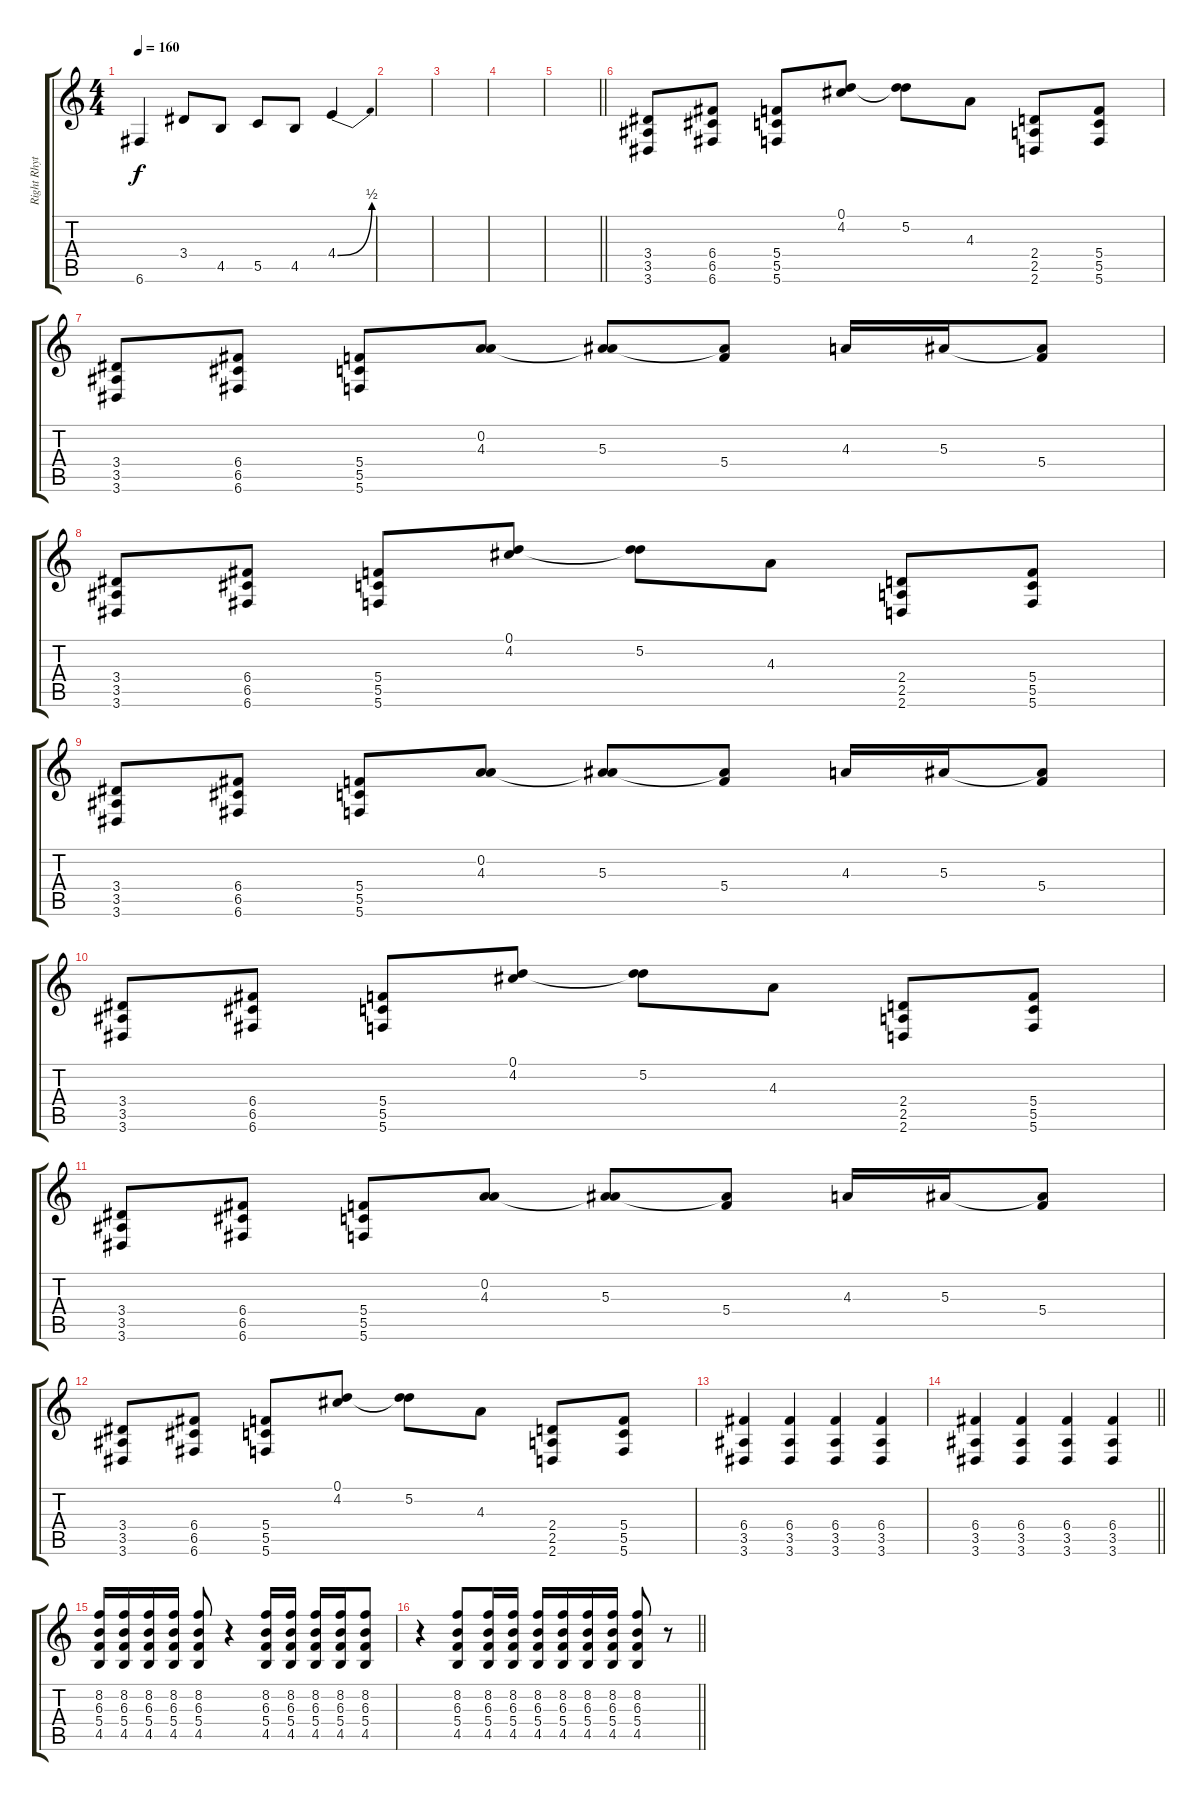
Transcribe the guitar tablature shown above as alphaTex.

\track ("Right Rhythm" "Right Rhyt") {instrument distortionguitar}
\staff {score tabs}
\tuning (D4 A3 F3 C3 G2 C2) {hide}
\ts (4 4)
\tempo 160
\clef g2
\ks c
6.6{t}.4{dy f} 3.4.8 4.5.8 5.5.8 4.5.8 4.4{be (bend 0 0 60 2)}.4 |
|
|
|
\barLineRight lightlight
|
\section ("" "")
(3.4 3.5 3.6).8{instrument distortionguitar} (6.4 6.5 6.6).8 (5.4 5.5 5.6).8 (0.1 4.2).8 (0.1{t} 5.2).8 4.3.8 (2.4 2.5 2.6).8 (5.4 5.5 5.6).8 |
(3.4 3.5 3.6).8 (6.4 6.5 6.6).8 (5.4 5.5 5.6).8 (0.2 4.3).8 (0.2{t} 5.3).8 (5.3{t} 5.4).8 4.3.16 5.3.16 (5.3{t} 5.4).8 |
(3.4 3.5 3.6).8 (6.4 6.5 6.6).8 (5.4 5.5 5.6).8 (0.1 4.2).8 (0.1{t} 5.2).8 4.3.8 (2.4 2.5 2.6).8 (5.4 5.5 5.6).8 |
(3.4 3.5 3.6).8 (6.4 6.5 6.6).8 (5.4 5.5 5.6).8 (0.2 4.3).8 (0.2{t} 5.3).8 (5.3{t} 5.4).8 4.3.16 5.3.16 (5.3{t} 5.4).8 |
(3.4 3.5 3.6).8 (6.4 6.5 6.6).8 (5.4 5.5 5.6).8 (0.1 4.2).8 (0.1{t} 5.2).8 4.3.8 (2.4 2.5 2.6).8 (5.4 5.5 5.6).8 |
(3.4 3.5 3.6).8 (6.4 6.5 6.6).8 (5.4 5.5 5.6).8 (0.2 4.3).8 (0.2{t} 5.3).8 (5.3{t} 5.4).8 4.3.16 5.3.16 (5.3{t} 5.4).8 |
(3.4 3.5 3.6).8 (6.4 6.5 6.6).8 (5.4 5.5 5.6).8 (0.1 4.2).8 (0.1{t} 5.2).8 4.3.8 (2.4 2.5 2.6).8 (5.4 5.5 5.6).8 |
(6.4 3.5 3.6).4 (6.4 3.5 3.6).4 (6.4 3.5 3.6).4 (6.4 3.5 3.6).4 |
\barLineRight lightlight
(6.4 3.5 3.6).4 (6.4 3.5 3.6).4 (6.4 3.5 3.6).4 (6.4 3.5 3.6).4 |
\section ("" "")
(8.2 6.3 5.4 4.5).16 (8.2 6.3 5.4 4.5).16 (8.2 6.3 5.4 4.5).16 (8.2 6.3 5.4 4.5).16 (8.2 6.3 5.4 4.5).8 r.4 (8.2 6.3 5.4 4.5).16 (8.2 6.3 5.4 4.5).16 (8.2 6.3 5.4 4.5).16 (8.2 6.3 5.4 4.5).16 (8.2 6.3 5.4 4.5).8 |
\barLineRight lightlight
r.4 (8.2 6.3 5.4 4.5).8 (8.2 6.3 5.4 4.5).16 (8.2 6.3 5.4 4.5).16 (8.2 6.3 5.4 4.5).16 (8.2 6.3 5.4 4.5).16 (8.2 6.3 5.4 4.5).16 (8.2 6.3 5.4 4.5).16 (8.2 6.3 5.4 4.5).8 r.8
